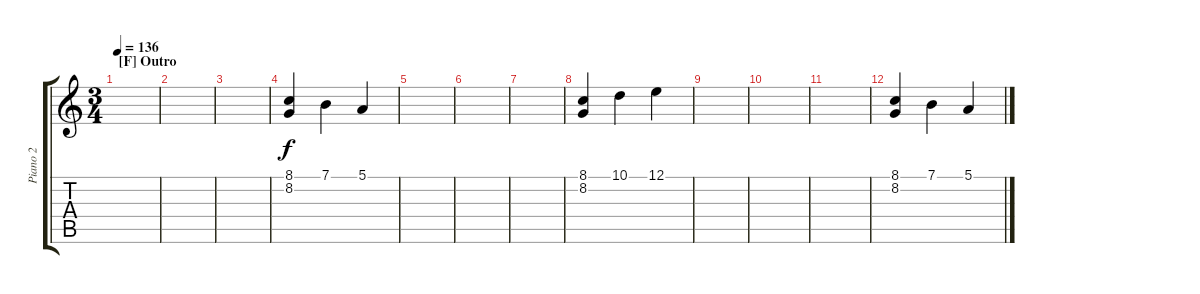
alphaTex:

\track ("Piano 2" "Piano 2") {instrument acousticgrandpiano}
\staff {score tabs}
\tuning (E4 B3 G3 D3 A2 E2) {hide}
\ts (3 4)
\section ("" "[F] Outro")
\tempo 136
\clef g2
\ks aminor
|
|
|
(8.1 8.2).4 7.1.4 5.1.4 |
|
|
|
(8.1 8.2).4 10.1.4 12.1.4 |
|
|
|
(8.1 8.2).4 7.1.4 5.1.4
